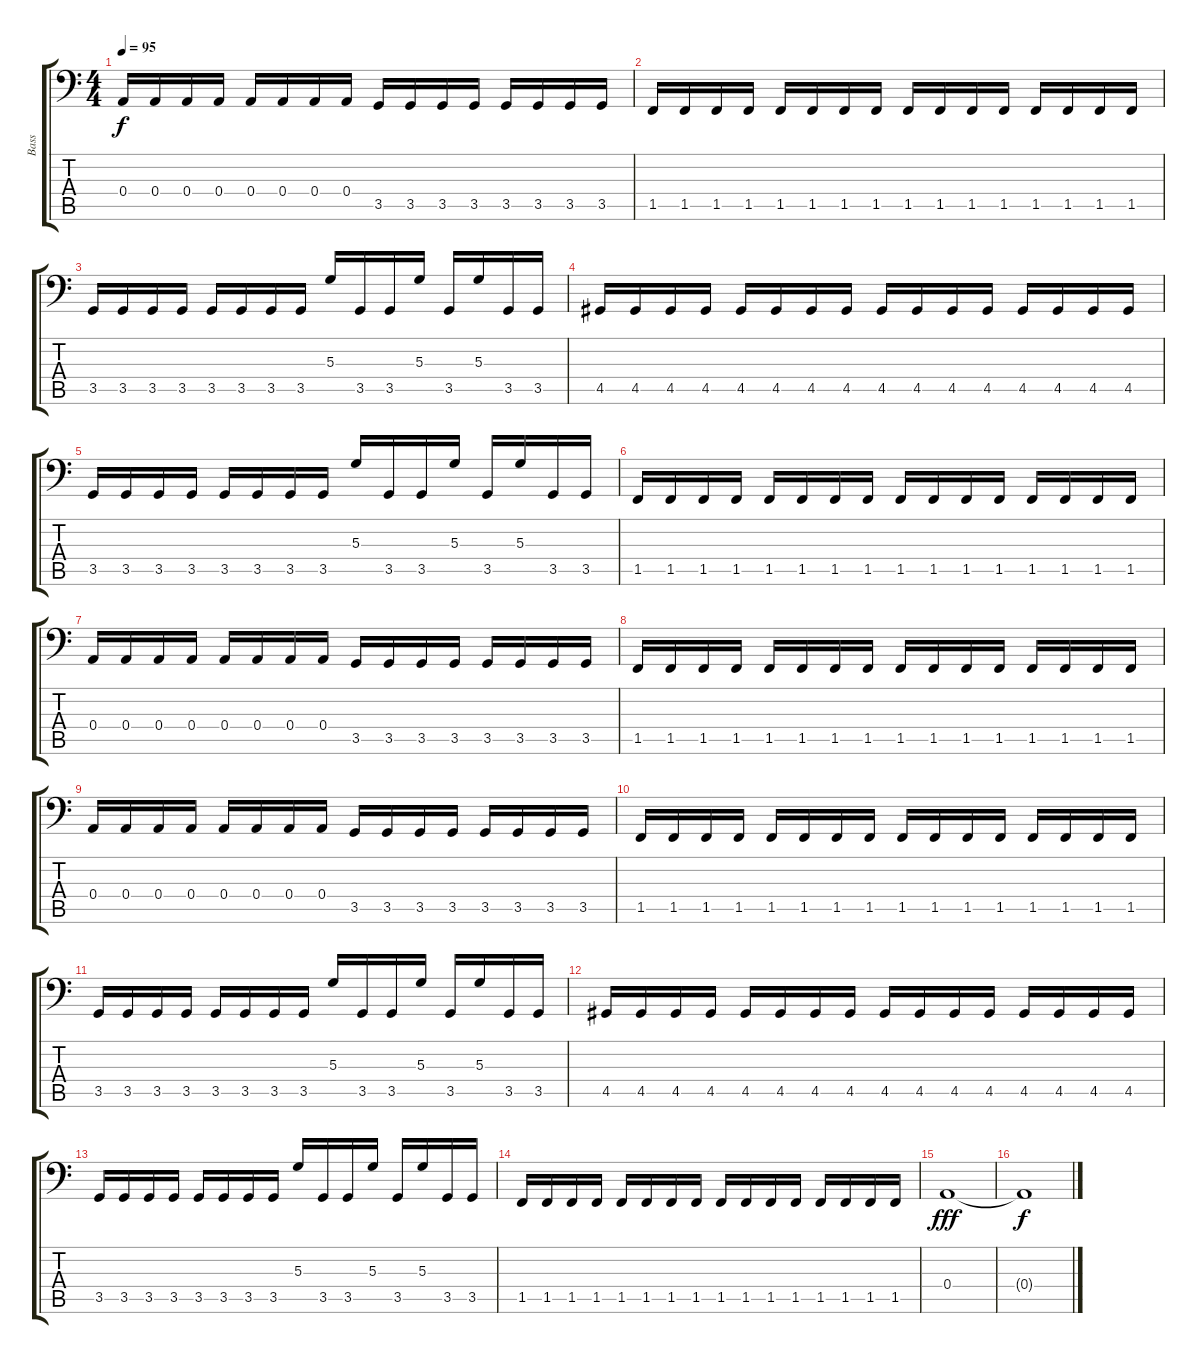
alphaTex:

\track ("Bass" "Bass") {instrument electricbassfinger}
\staff {score tabs}
\tuning (C3 G2 D2 A1 E1 B0) {hide}
\ts (4 4)
\tempo 95
\clef f4
\ks c
0.4.16{dy f} 0.4.16 0.4.16 0.4.16 0.4.16 0.4.16 0.4.16 0.4.16 3.5.16 3.5.16 3.5.16 3.5.16 3.5.16 3.5.16 3.5.16 3.5.16 |
1.5.16 1.5.16 1.5.16 1.5.16 1.5.16 1.5.16 1.5.16 1.5.16 1.5.16 1.5.16 1.5.16 1.5.16 1.5.16 1.5.16 1.5.16 1.5.16 |
3.5.16 3.5.16 3.5.16 3.5.16 3.5.16 3.5.16 3.5.16 3.5.16 5.3.16 3.5.16 3.5.16 5.3.16 3.5.16 5.3.16 3.5.16 3.5.16 |
4.5.16 4.5.16 4.5.16 4.5.16 4.5.16 4.5.16 4.5.16 4.5.16 4.5.16 4.5.16 4.5.16 4.5.16 4.5.16 4.5.16 4.5.16 4.5.16 |
3.5.16 3.5.16 3.5.16 3.5.16 3.5.16 3.5.16 3.5.16 3.5.16 5.3.16 3.5.16 3.5.16 5.3.16 3.5.16 5.3.16 3.5.16 3.5.16 |
1.5.16 1.5.16 1.5.16 1.5.16 1.5.16 1.5.16 1.5.16 1.5.16 1.5.16 1.5.16 1.5.16 1.5.16 1.5.16 1.5.16 1.5.16 1.5.16 |
0.4.16 0.4.16 0.4.16 0.4.16 0.4.16 0.4.16 0.4.16 0.4.16 3.5.16 3.5.16 3.5.16 3.5.16 3.5.16 3.5.16 3.5.16 3.5.16 |
1.5.16 1.5.16 1.5.16 1.5.16 1.5.16 1.5.16 1.5.16 1.5.16 1.5.16 1.5.16 1.5.16 1.5.16 1.5.16 1.5.16 1.5.16 1.5.16 |
0.4.16 0.4.16 0.4.16 0.4.16 0.4.16 0.4.16 0.4.16 0.4.16 3.5.16 3.5.16 3.5.16 3.5.16 3.5.16 3.5.16 3.5.16 3.5.16 |
1.5.16 1.5.16 1.5.16 1.5.16 1.5.16 1.5.16 1.5.16 1.5.16 1.5.16 1.5.16 1.5.16 1.5.16 1.5.16 1.5.16 1.5.16 1.5.16 |
3.5.16 3.5.16 3.5.16 3.5.16 3.5.16 3.5.16 3.5.16 3.5.16 5.3.16 3.5.16 3.5.16 5.3.16 3.5.16 5.3.16 3.5.16 3.5.16 |
4.5.16 4.5.16 4.5.16 4.5.16 4.5.16 4.5.16 4.5.16 4.5.16 4.5.16 4.5.16 4.5.16 4.5.16 4.5.16 4.5.16 4.5.16 4.5.16 |
3.5.16 3.5.16 3.5.16 3.5.16 3.5.16 3.5.16 3.5.16 3.5.16 5.3.16 3.5.16 3.5.16 5.3.16 3.5.16 5.3.16 3.5.16 3.5.16 |
1.5.16 1.5.16 1.5.16 1.5.16 1.5.16 1.5.16 1.5.16 1.5.16 1.5.16 1.5.16 1.5.16 1.5.16 1.5.16 1.5.16 1.5.16 1.5.16 |
0.4.1{dy fff} |
0.4{t}.1{dy f}
